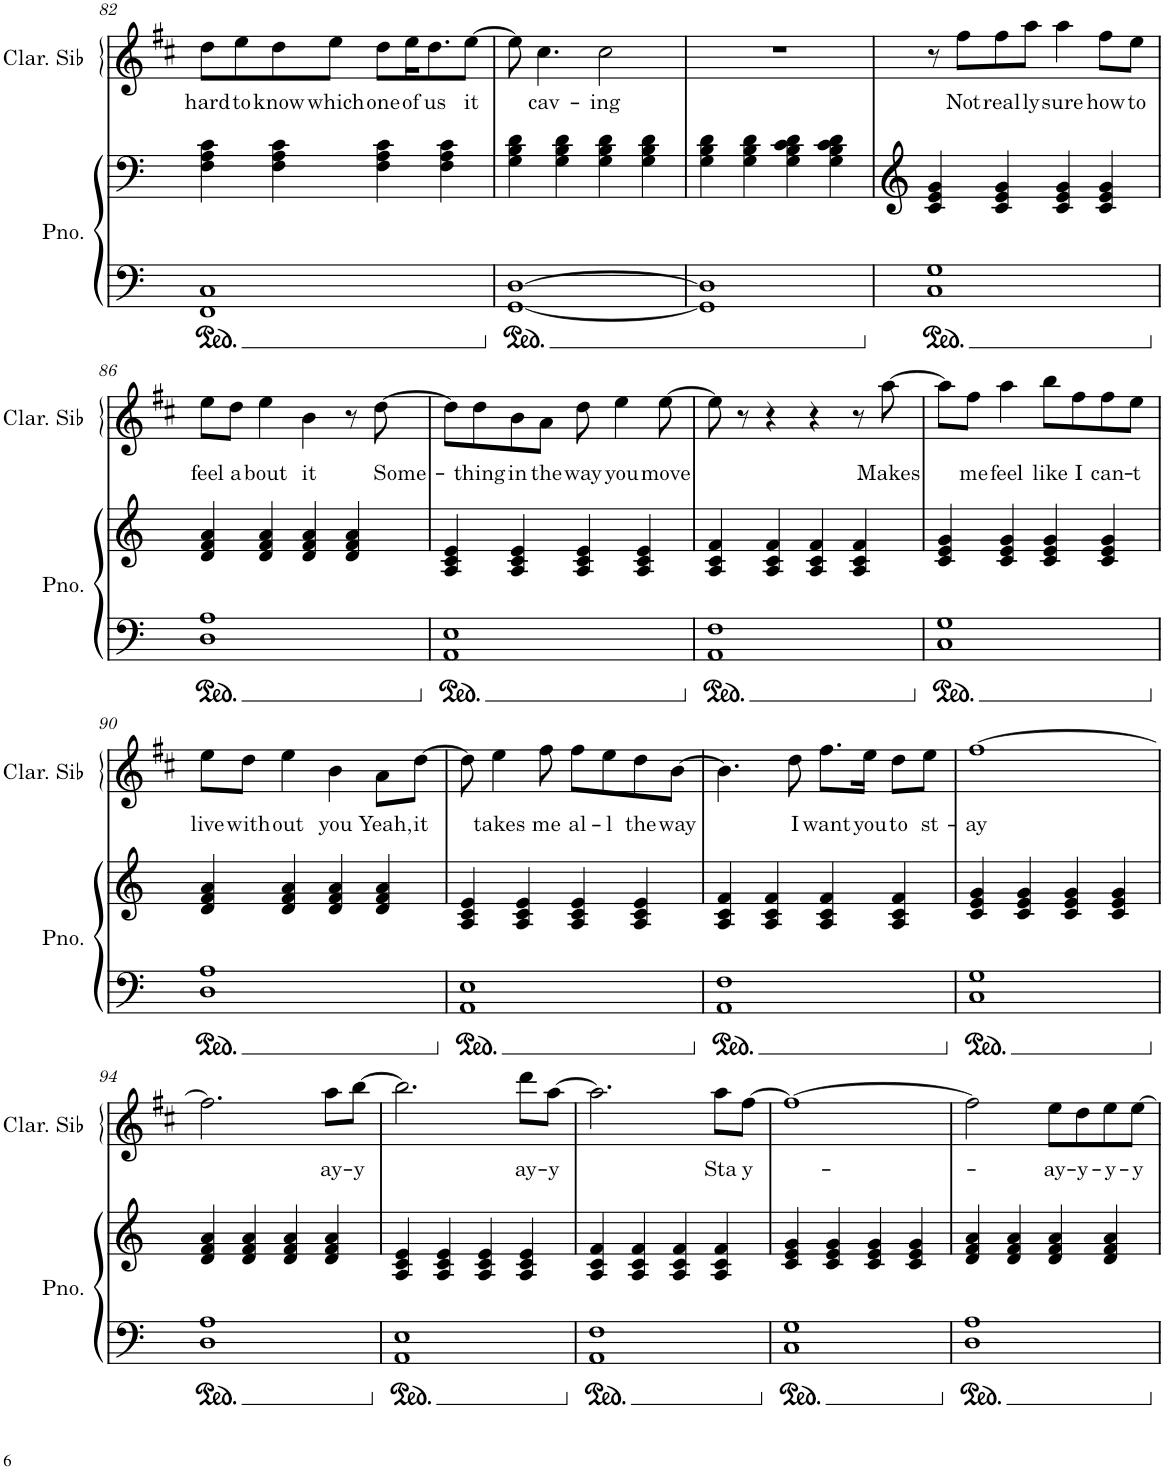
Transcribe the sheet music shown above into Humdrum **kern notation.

**kern	**kern	**kern	**text
*part2	*part2	*part1	*part1
*staff3	*staff2	*staff1	*staff1
*I"Piano	*	*I"Clarinette en Sib	*
*I'Pno.	*	*I'Clar. Sib	*
!!LO:PB:g=z
*clefF4	*clefG2	*clefG2	*
*	*	*Trd1c2	*
*k[]	*k[]	*k[f#c#]	*
*M4/4	*M4/4	*M4/4	*
=82	=82	=82	=82
!	!	!	!LO:LY:b
1FF 1C	4F\ 4A\ 4c\	8dd\L	hard
!	!	!	!LO:LY:b
.	.	8ee\	to
!	!	!	!LO:LY:b
.	4F\ 4A\ 4c\	8dd\	know
!	!	!	!LO:LY:b
.	.	8ee\J	which
!	!	!	!LO:LY:b
.	4F\ 4A\ 4c\	8dd\L	one
!	!	!	!LO:LY:b
.	.	16ee\K	of
!	!	!	!LO:LY:b
.	.	8.dd\	us
.	4F\ 4A\ 4c\	.	.
!	!	!	!LO:LY:b
.	.	[8ee\J	it
=83	=83	=83	=83
[1GG [1D	4G\ 4B\ 4d\	8ee\]	.
!	!	!	!LO:LY:b
.	.	4.cc#\	cav-
.	4G\ 4B\ 4d\	.	.
!	!	!	!LO:LY:b
.	4G\ 4B\ 4d\	2cc#\	-ing
.	4G\ 4B\ 4d\	.	.
=84	=84	=84	=84
1GG] 1D]	4G\ 4B\ 4d\	1r	.
.	4G\ 4B\ 4d\	.	.
.	4G\ 4B\ 4c\ 4d\	.	.
.	4G\ 4B\ 4c\ 4d\	.	.
=85	=85	=85	=85
1C 1G	4c/ 4e/ 4g/	8r	.
!	!	!	!LO:LY:b
.	.	8ff#\L	Not
!	!	!	!LO:LY:b
.	4c/ 4e/ 4g/	8ff#\	real-
!	!	!	!LO:LY:b
.	.	8aa\J	-ly
!	!	!	!LO:LY:b
.	4c/ 4e/ 4g/	4aa\	sure
!	!	!	!LO:LY:b
.	4c/ 4e/ 4g/	8ff#\L	how
!	!	!	!LO:LY:b
.	.	8ee\J	to
!!LO:LB:g=z
=86	=86	=86	=86
!	!	!	!LO:LY:b
1D 1A	4d/ 4f/ 4a/	8ee\L	feel
!	!	!	!LO:LY:b
.	.	8dd\J	a-
!	!	!	!LO:LY:b
.	4d/ 4f/ 4a/	4ee\	-bout
!	!	!	!LO:LY:b
.	4d/ 4f/ 4a/	4b\	it
.	4d/ 4f/ 4a/	8r	.
!	!	!	!LO:LY:b
.	.	[8dd\	Some-
=87	=87	=87	=87
1AA 1E	4A/ 4c/ 4e/	8dd\L]	.
!	!	!	!LO:LY:b
.	.	8dd\	-thing
!	!	!	!LO:LY:b
.	4A/ 4c/ 4e/	8b\	in
!	!	!	!LO:LY:b
.	.	8a\J	the
!	!	!	!LO:LY:b
.	4A/ 4c/ 4e/	8dd\	way
!	!	!	!LO:LY:b
.	.	4ee\	you
.	4A/ 4c/ 4e/	.	.
!	!	!	!LO:LY:b
.	.	[8ee\	move
=88	=88	=88	=88
1AA 1F	4A/ 4c/ 4f/	8ee\]	.
.	.	8r	.
.	4A/ 4c/ 4f/	4r	.
.	4A/ 4c/ 4f/	4r	.
.	4A/ 4c/ 4f/	8r	.
!	!	!	!LO:LY:b
.	.	[8aa\	Makes
=89	=89	=89	=89
1C 1G	4c/ 4e/ 4g/	8aa\L]	.
!	!	!	!LO:LY:b
.	.	8ff#\J	me
!	!	!	!LO:LY:b
.	4c/ 4e/ 4g/	4aa\	feel
!	!	!	!LO:LY:b
.	4c/ 4e/ 4g/	8bb\L	like
!	!	!	!LO:LY:b
.	.	8ff#\	I
!	!	!	!LO:LY:b
.	4c/ 4e/ 4g/	8ff#\	can-
!	!	!	!LO:LY:b
.	.	8ee\J	-t
!!LO:LB:g=z
=90	=90	=90	=90
!	!	!	!LO:LY:b
1D 1A	4d/ 4f/ 4a/	8ee\L	live
!	!	!	!LO:LY:b
.	.	8dd\J	with-
!	!	!	!LO:LY:b
.	4d/ 4f/ 4a/	4ee\	-out
!	!	!	!LO:LY:b
.	4d/ 4f/ 4a/	4b\	you
!	!	!	!LO:LY:b
.	4d/ 4f/ 4a/	8a\L	Yeah,
!	!	!	!LO:LY:b
.	.	[8dd\J	it
=91	=91	=91	=91
1AA 1E	4A/ 4c/ 4e/	8dd\]	.
!	!	!	!LO:LY:b
.	.	4ee\	takes
.	4A/ 4c/ 4e/	.	.
!	!	!	!LO:LY:b
.	.	8ff#\	me
!	!	!	!LO:LY:b
.	4A/ 4c/ 4e/	8ff#\L	al-
!	!	!	!LO:LY:b
.	.	8ee\	-l
!	!	!	!LO:LY:b
.	4A/ 4c/ 4e/	8dd\	the
!	!	!	!LO:LY:b
.	.	[8b\J	way
=92	=92	=92	=92
1AA 1F	4A/ 4c/ 4f/	4.b\]	.
.	4A/ 4c/ 4f/	.	.
!	!	!	!LO:LY:b
.	.	8dd\	I
!	!	!	!LO:LY:b
.	4A/ 4c/ 4f/	8.ff#\L	want
!	!	!	!LO:LY:b
.	.	16ee\Jk	you
!	!	!	!LO:LY:b
.	4A/ 4c/ 4f/	8dd\L	to
!	!	!	!LO:LY:b
.	.	8ee\J	st-
=93	=93	=93	=93
!	!	!	!LO:LY:b
1C 1G	4c/ 4e/ 4g/	[1ff#	-ay
.	4c/ 4e/ 4g/	.	.
.	4c/ 4e/ 4g/	.	.
.	4c/ 4e/ 4g/	.	.
!!LO:LB:g=z
=94	=94	=94	=94
1D 1A	4d/ 4f/ 4a/	2.ff#\]	.
.	4d/ 4f/ 4a/	.	.
.	4d/ 4f/ 4a/	.	.
!	!	!	!LO:LY:b
.	4d/ 4f/ 4a/	8aa\L	ay-
!	!	!	!LO:LY:b
.	.	[8bb\J	-y
=95	=95	=95	=95
1AA 1E	4A/ 4c/ 4e/	2.bb\]	.
.	4A/ 4c/ 4e/	.	.
.	4A/ 4c/ 4e/	.	.
!	!	!	!LO:LY:b
.	4A/ 4c/ 4e/	8ddd\L	ay-
!	!	!	!LO:LY:b
.	.	[8aa\J	-y
=96	=96	=96	=96
1AA 1F	4A/ 4c/ 4f/	2.aa\]	.
.	4A/ 4c/ 4f/	.	.
.	4A/ 4c/ 4f/	.	.
!	!	!	!LO:LY:b
.	4A/ 4c/ 4f/	8aa\L	Sta-
!	!	!	!LO:LY:b
.	.	[8ff#\J	-y-
=97	=97	=97	=97
1C 1G	4c/ 4e/ 4g/	1ff#_	.
.	4c/ 4e/ 4g/	.	.
.	4c/ 4e/ 4g/	.	.
.	4c/ 4e/ 4g/	.	.
=98	=98	=98	=98
1D 1A	4d/ 4f/ 4a/	2ff#\]	.
.	4d/ 4f/ 4a/	.	.
!	!	!	!LO:LY:b
.	4d/ 4f/ 4a/	8ee\L	-ay-
!	!	!	!LO:LY:b
.	.	8dd\	-y-
!	!	!	!LO:LY:b
.	4d/ 4f/ 4a/	8ee\	-y-
!	!	!	!LO:LY:b
.	.	[8ee\J	-y
=	=	=	=
*-	*-	*-	*-
